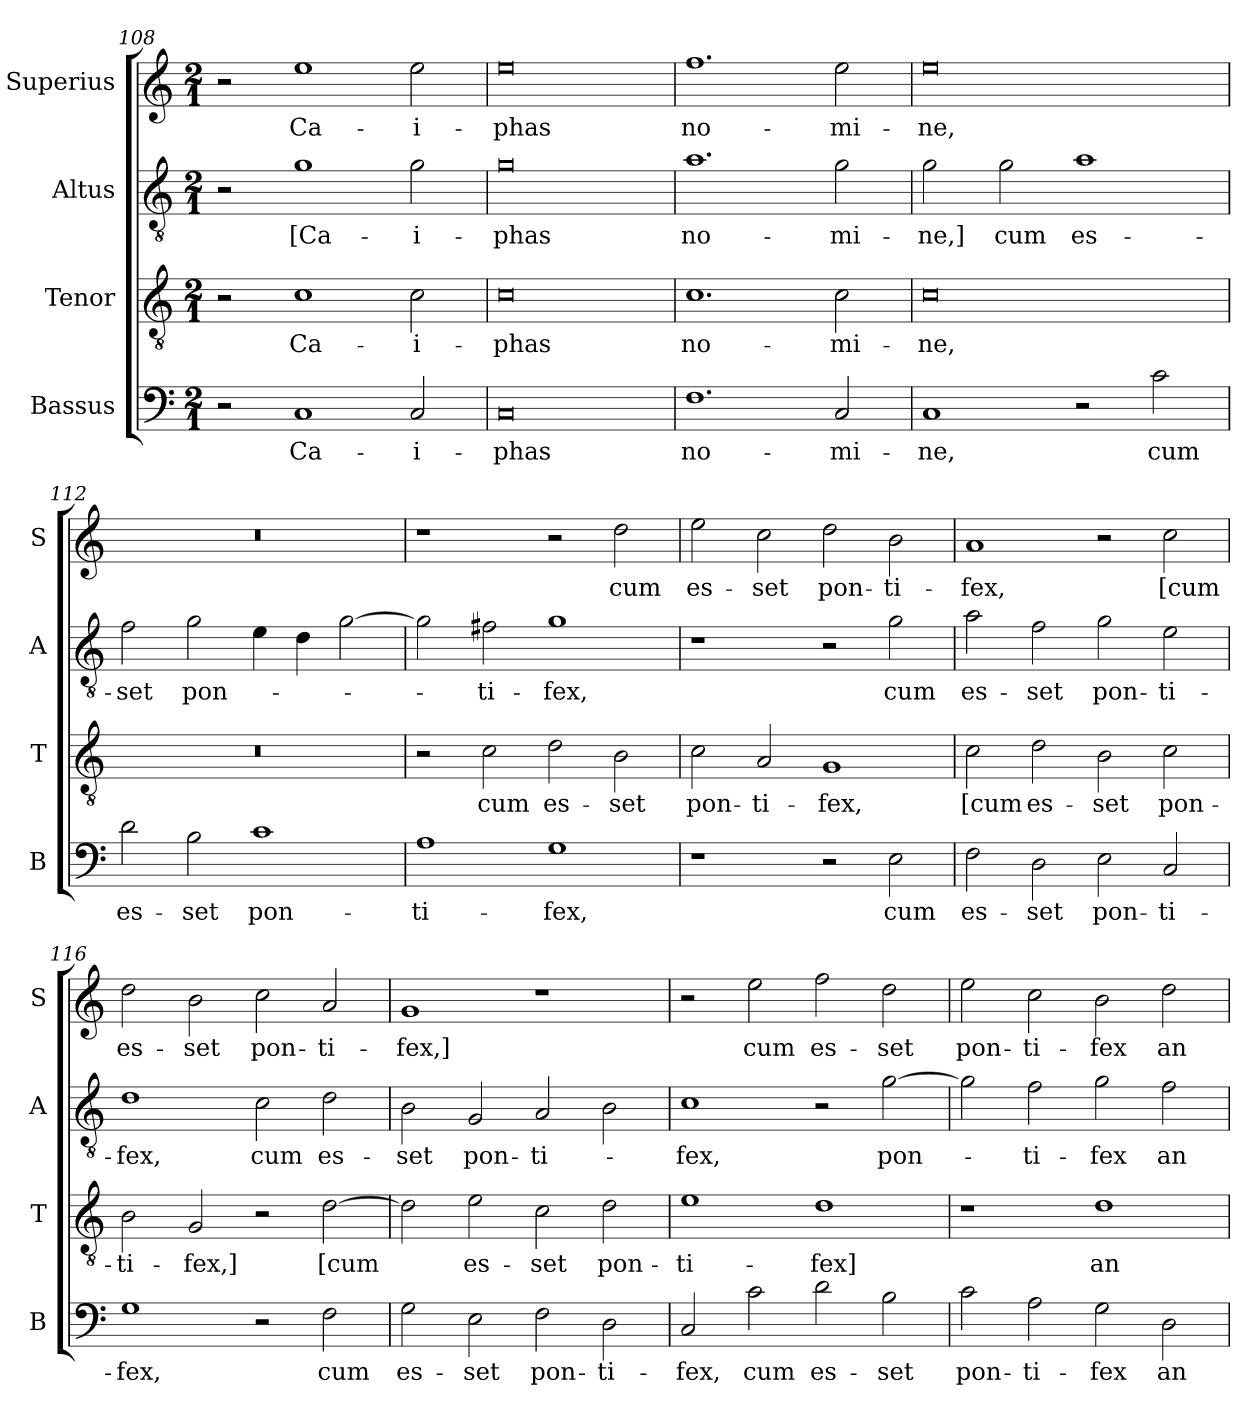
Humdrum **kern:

**kern	**text	**kern	**text	**kern	**text	**kern	**text
*part4	*part4	*part3	*part3	*part2	*part2	*part1	*part1
*staff4	*staff4	*staff3	*staff3	*staff2	*staff2	*staff1	*staff1
*I"Bassus	*	*I"Tenor	*	*I"Altus	*	*I"Superius	*
*I'B	*	*I'T	*	*I'A	*	*I'S	*
*clefF4	*	*clefGv2	*	*clefGv2	*	*clefG2	*
*k[]	*	*k[]	*	*k[]	*	*k[]	*
*M2/1	*	*M2/1	*	*M2/1	*	*M2/1	*
=108	=108	=108	=108	=108	=108	=108	=108
2r	.	2r	.	2r	.	2r	.
1C	Ca-	1c	Ca-	1g	[Ca-	1ee	Ca-
2C	-i-	2c	-i-	2g	-i-	2ee	-i-
=109	=109	=109	=109	=109	=109	=109	=109
0C	-phas	0c	-phas	0g	-phas	0ee	-phas
=110	=110	=110	=110	=110	=110	=110	=110
1.F	no-	1.c	no-	1.a	no-	1.ff	no-
2C	-mi-	2c	-mi-	2g	-mi-	2ee	-mi-
=111	=111	=111	=111	=111	=111	=111	=111
1C	-ne,	0c	-ne,	2g	-ne,]	0ee	-ne,
.	.	.	.	2g	cum	.	.
2r	.	.	.	1a	es-	.	.
2c	cum	.	.	.	.	.	.
=112	=112	=112	=112	=112	=112	=112	=112
2d	es-	0r	.	2f	-set	0r	.
2B	-set	.	.	2g	pon-	.	.
1c	pon-	.	.	4e	.	.	.
.	.	.	.	4d	.	.	.
.	.	.	.	[2g	.	.	.
=113	=113	=113	=113	=113	=113	=113	=113
1A	-ti-	2r	.	2g]	.	1r	.
.	.	2c	cum	2f#X	-ti-	.	.
1G	-fex,	2d	es-	1g	-fex,	2r	.
.	.	2B	-set	.	.	2dd	cum
=114	=114	=114	=114	=114	=114	=114	=114
1r	.	2c	pon-	1r	.	2ee	es-
.	.	2A	-ti-	.	.	2cc	-set
2r	.	1G	-fex,	2r	.	2dd	pon-
2E	cum	.	.	2g	cum	2b	-ti-
=115	=115	=115	=115	=115	=115	=115	=115
2F	es-	2c	[cum	2a	es-	1a	-fex,
2D	-set	2d	es-	2f	-set	.	.
2E	pon-	2B	-set	2g	pon-	2r	.
2C	-ti-	2c	pon-	2e	-ti-	2cc	[cum
=116	=116	=116	=116	=116	=116	=116	=116
1G	-fex,	2B	-ti-	1d	-fex,	2dd	es-
.	.	2G	-fex,]	.	.	2b	-set
2r	.	2r	.	2c	cum	2cc	pon-
2F	cum	[2d	[cum	2d	es-	2a	-ti-
=117	=117	=117	=117	=117	=117	=117	=117
2G	es-	2d]	.	2B	-set	1g	-fex,]
2E	-set	2e	es-	2G	pon-	.	.
2F	pon-	2c	-set	2A	-ti-	1r	.
2D	-ti-	2d	pon-	2B	.	.	.
=118	=118	=118	=118	=118	=118	=118	=118
2C	-fex,	1e	-ti-	1c	-fex,	2r	.
2c	cum	.	.	.	.	2ee	cum
2d	es-	1d	-fex]	2r	.	2ff	es-
2B	-set	.	.	[2g	pon-	2dd	-set
=119	=119	=119	=119	=119	=119	=119	=119
2c	pon-	1r	.	2g]	.	2ee	pon-
2A	-ti-	.	.	2f	-ti-	2cc	-ti-
2G	-fex	1d	an-	2g	-fex	2b	-fex
2D	an-	.	.	2f	an-	2dd	an-
=	=	=	=	=	=	=	=
*-	*-	*-	*-	*-	*-	*-	*-
